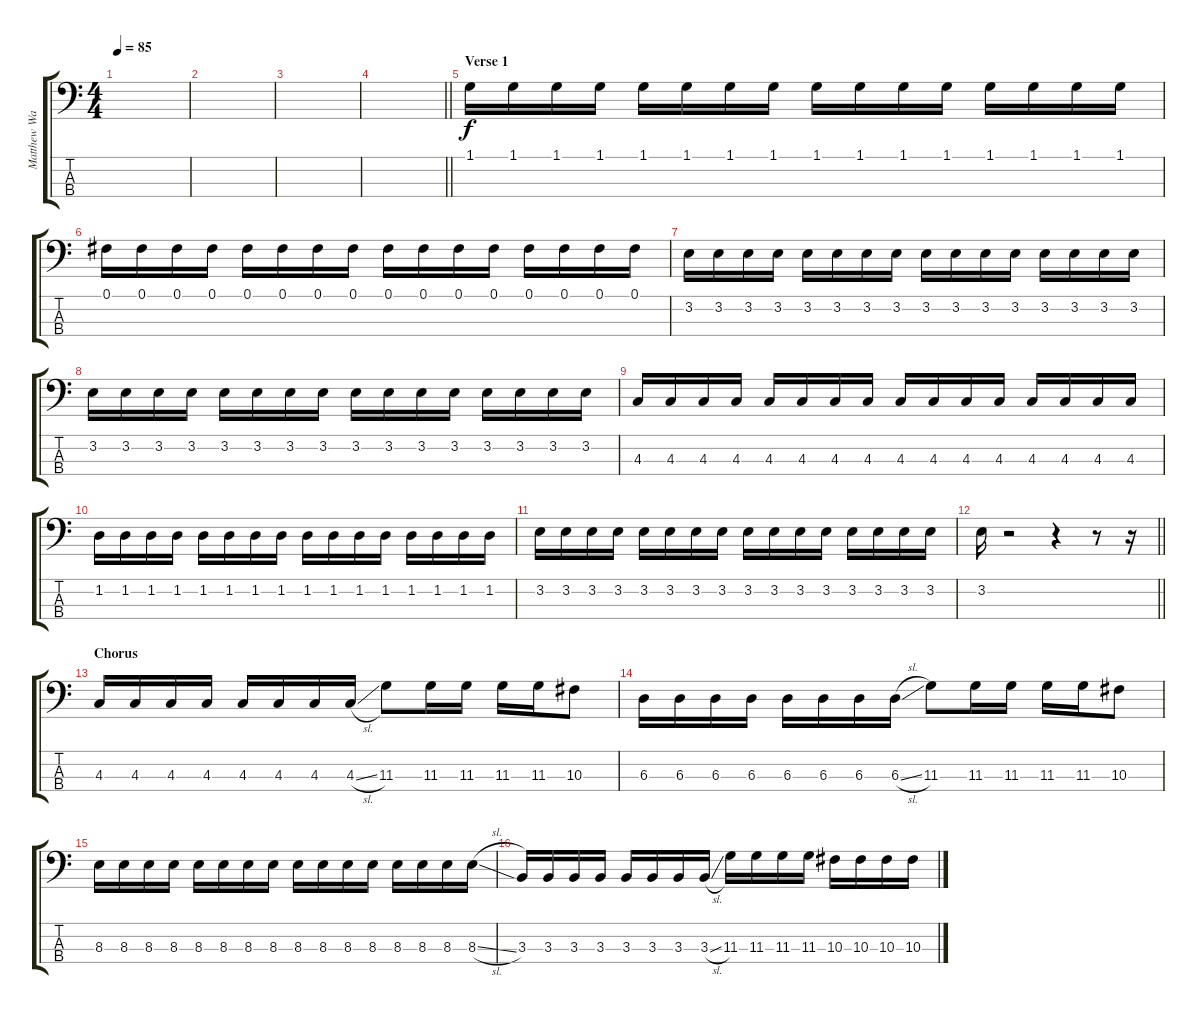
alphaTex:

\track ("Matthew Wachter (Bass)" "Matthew Wa") {instrument electricbasspick}
\staff {score tabs}
\tuning (Gb2 Db2 Ab1 Eb1) {hide}
\ts (4 4)
\tempo 85
\clef f4
\ks c
|
|
|
\barLineRight lightlight
|
\section ("" "Verse 1")
1.1.16 1.1.16 1.1.16 1.1.16 1.1.16 1.1.16 1.1.16 1.1.16 1.1.16 1.1.16 1.1.16 1.1.16 1.1.16 1.1.16 1.1.16 1.1.16 |
0.1.16 0.1.16 0.1.16 0.1.16 0.1.16 0.1.16 0.1.16 0.1.16 0.1.16 0.1.16 0.1.16 0.1.16 0.1.16 0.1.16 0.1.16 0.1.16 |
3.2.16 3.2.16 3.2.16 3.2.16 3.2.16 3.2.16 3.2.16 3.2.16 3.2.16 3.2.16 3.2.16 3.2.16 3.2.16 3.2.16 3.2.16 3.2.16 |
3.2.16 3.2.16 3.2.16 3.2.16 3.2.16 3.2.16 3.2.16 3.2.16 3.2.16 3.2.16 3.2.16 3.2.16 3.2.16 3.2.16 3.2.16 3.2.16 |
4.3.16 4.3.16 4.3.16 4.3.16 4.3.16 4.3.16 4.3.16 4.3.16 4.3.16 4.3.16 4.3.16 4.3.16 4.3.16 4.3.16 4.3.16 4.3.16 |
1.2.16 1.2.16 1.2.16 1.2.16 1.2.16 1.2.16 1.2.16 1.2.16 1.2.16 1.2.16 1.2.16 1.2.16 1.2.16 1.2.16 1.2.16 1.2.16 |
3.2.16 3.2.16 3.2.16 3.2.16 3.2.16 3.2.16 3.2.16 3.2.16 3.2.16 3.2.16 3.2.16 3.2.16 3.2.16 3.2.16 3.2.16 3.2.16 |
\barLineRight lightlight
3.2.16 r.2 r.4 r.8 r.16 |
\section ("" "Chorus")
4.3.16 4.3.16 4.3.16 4.3.16 4.3.16 4.3.16 4.3.16 4.3{sl}.16 11.3.8 11.3.16 11.3.16 11.3.16 11.3.16 10.3.8 |
6.3.16 6.3.16 6.3.16 6.3.16 6.3.16 6.3.16 6.3.16 6.3{sl}.16 11.3.8 11.3.16 11.3.16 11.3.16 11.3.16 10.3.8 |
8.3.16 8.3.16 8.3.16 8.3.16 8.3.16 8.3.16 8.3.16 8.3.16 8.3.16 8.3.16 8.3.16 8.3.16 8.3.16 8.3.16 8.3.16 8.3{sl}.16 |
3.3.16 3.3.16 3.3.16 3.3.16 3.3.16 3.3.16 3.3.16 3.3{sl}.16 11.3.16 11.3.16 11.3.16 11.3.16 10.3.16 10.3.16 10.3.16 10.3.16
